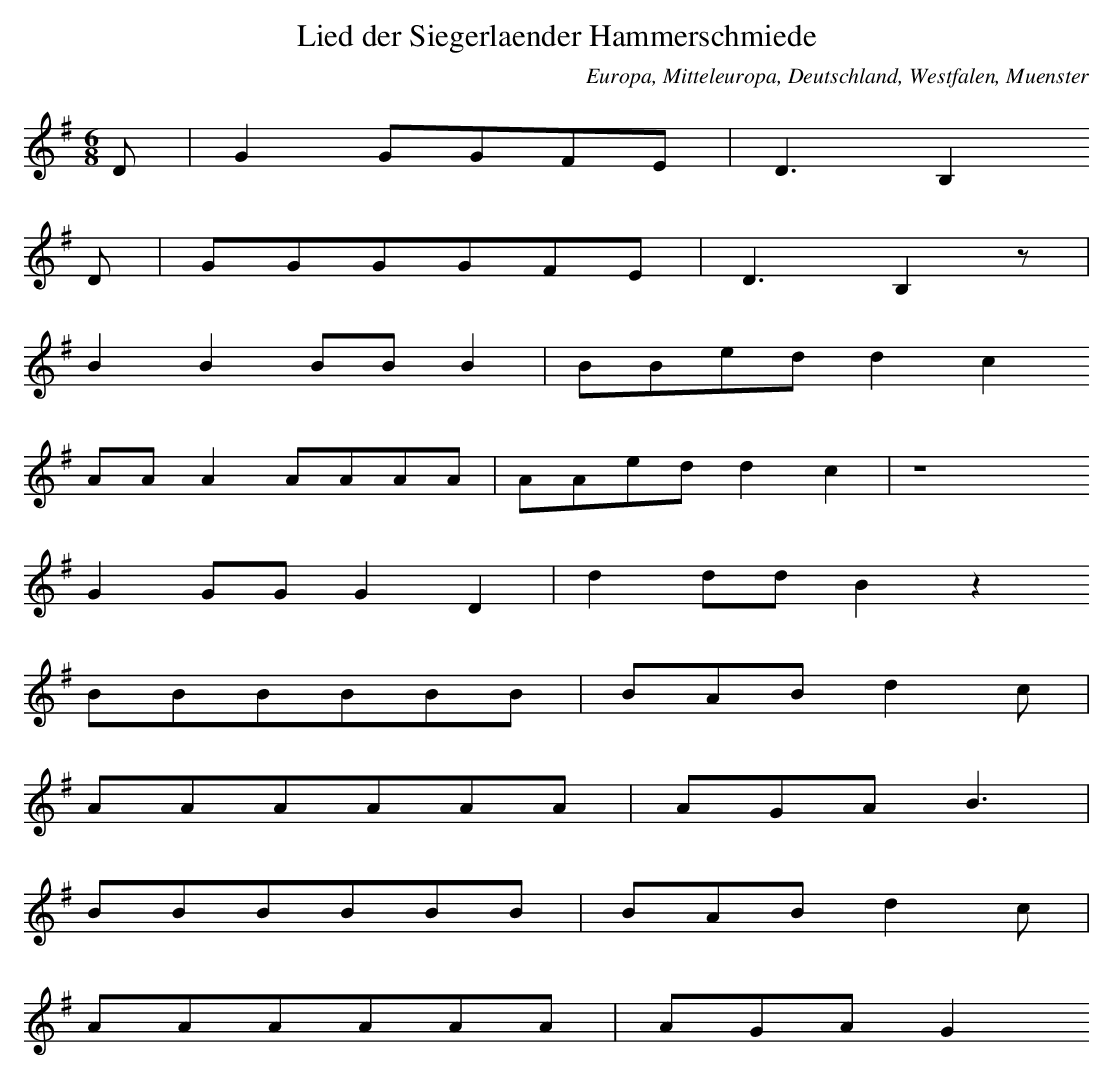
X:1
T: Lied der Siegerlaender Hammerschmiede
O: Europa, Mitteleuropa, Deutschland, Westfalen, Muenster
M: 6/8
L: 1/8
K: G
D | G2GGFE | D3B,2
D | GGGGFE | D3B,2z |
B2B2BBB2 | BBedd2c2
AAA2AAAA | AAedd2c2 | z8
G2GGG2D2 | d2ddB2z2
BBBBBB | BABd2c |
AAAAAA | AGAB3 |
BBBBBB | BABd2c |
AAAAAA | AGAG2
